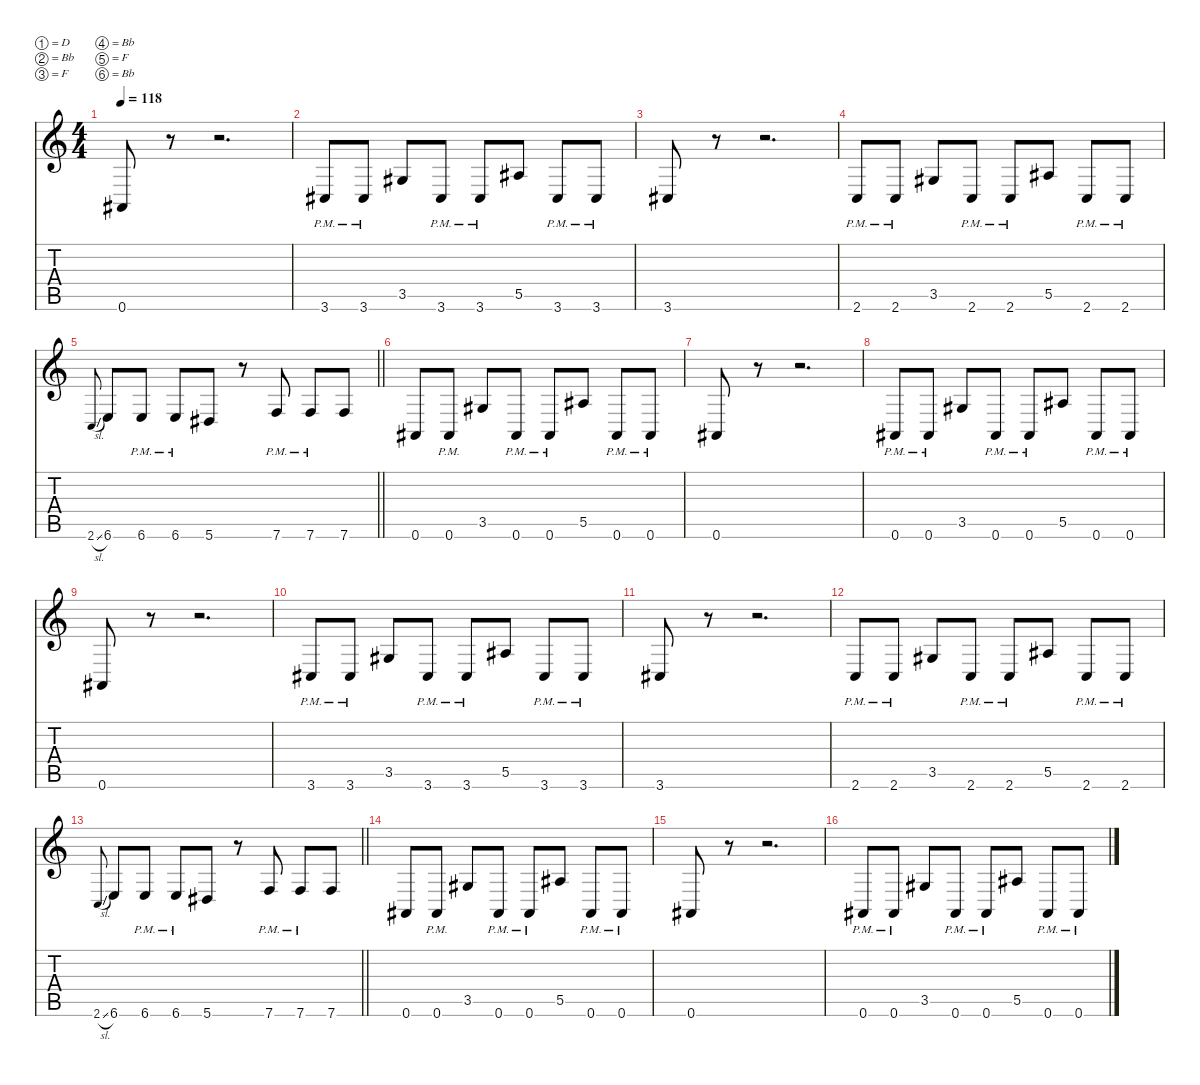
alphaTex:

\defaultSystemsLayout 4
\hideDynamics
\bracketExtendMode nobrackets
\singleTrackTrackNamePolicy hidden
\multiTrackTrackNamePolicy hidden
\firstSystemTrackNameMode fullname
\otherSystemsTrackNameOrientation horizontal
\track ("Guitar 1" "jz.guit.") {defaultSystemsLayout 8 instrument electricguitarjazz}
\staff {score tabs}
\tuning (D4 Bb3 F3 Bb2 F2 Bb1)
\ts (4 4)
\tempo 118
\clef g2
\ks c
0.6{acc #}.8{dy f beam Up} r.8{beam Up} r.2{d beam Up} |
3.6{pm acc #}.8{beam Up} 3.6{pm acc #}.8{beam Up} 3.5{acc #}.8{beam Up} 3.6{pm acc #}.8{beam Up} 3.6{pm acc #}.8{beam Up} 5.5{acc #}.8{beam Up} 3.6{pm acc #}.8{beam Up} 3.6{pm acc #}.8{beam Up} |
3.6{acc #}.8{beam Up} r.8{beam Up} r.2{d beam Up} |
2.6{pm}.8{beam Up} 2.6{pm}.8{beam Up} 3.5{acc #}.8{beam Up} 2.6{pm}.8{beam Up} 2.6{pm}.8{beam Up} 5.5{acc #}.8{beam Up} 2.6{pm}.8{beam Up} 2.6{pm}.8{beam Up} |
\barLineRight lightlight
2.6{sl}.8{gr onbeat dy mf beam Up} 6.6.8{dy f beam Up} 6.6{pm}.8{beam Up} 6.6{pm}.8{beam Up} 5.6{acc #}.8{beam Up} r.8{beam Up} 7.6{pm}.8{beam Up} 7.6{pm}.8{beam Up} 7.6.8{beam Up} |
0.6{acc #}.8{beam Up} 0.6{pm acc #}.8{beam Up} 3.5{acc #}.8{beam Up} 0.6{pm acc #}.8{beam Up} 0.6{pm acc #}.8{beam Up} 5.5{acc #}.8{beam Up} 0.6{pm acc #}.8{beam Up} 0.6{pm acc #}.8{beam Up} |
0.6{acc #}.8{beam Up} r.8{beam Up} r.2{d beam Up} |
0.6{pm acc #}.8{beam Up} 0.6{pm acc #}.8{beam Up} 3.5{acc #}.8{beam Up} 0.6{pm acc #}.8{beam Up} 0.6{pm acc #}.8{beam Up} 5.5{acc #}.8{beam Up} 0.6{pm acc #}.8{beam Up} 0.6{pm acc #}.8{beam Up} |
0.6{acc #}.8{beam Up} r.8{beam Up} r.2{d beam Up} |
3.6{pm acc #}.8{beam Up} 3.6{pm acc #}.8{beam Up} 3.5{acc #}.8{beam Up} 3.6{pm acc #}.8{beam Up} 3.6{pm acc #}.8{beam Up} 5.5{acc #}.8{beam Up} 3.6{pm acc #}.8{beam Up} 3.6{pm acc #}.8{beam Up} |
3.6{acc #}.8{beam Up} r.8{beam Up} r.2{d beam Up} |
2.6{pm}.8{beam Up} 2.6{pm}.8{beam Up} 3.5{acc #}.8{beam Up} 2.6{pm}.8{beam Up} 2.6{pm}.8{beam Up} 5.5{acc #}.8{beam Up} 2.6{pm}.8{beam Up} 2.6{pm}.8{beam Up} |
\barLineRight lightlight
2.6{sl}.8{gr onbeat dy mf beam Up} 6.6.8{dy f beam Up} 6.6{pm}.8{beam Up} 6.6{pm}.8{beam Up} 5.6{acc #}.8{beam Up} r.8{beam Up} 7.6{pm}.8{beam Up} 7.6{pm}.8{beam Up} 7.6.8{beam Up} |
0.6{acc #}.8{beam Up} 0.6{pm acc #}.8{beam Up} 3.5{acc #}.8{beam Up} 0.6{pm acc #}.8{beam Up} 0.6{pm acc #}.8{beam Up} 5.5{acc #}.8{beam Up} 0.6{pm acc #}.8{beam Up} 0.6{pm acc #}.8{beam Up} |
0.6{acc #}.8{beam Up} r.8{beam Up} r.2{d beam Up} |
0.6{pm acc #}.8{beam Up} 0.6{pm acc #}.8{beam Up} 3.5{acc #}.8{beam Up} 0.6{pm acc #}.8{beam Up} 0.6{pm acc #}.8{beam Up} 5.5{acc #}.8{beam Up} 0.6{pm acc #}.8{beam Up} 0.6{pm acc #}.8{beam Up}
